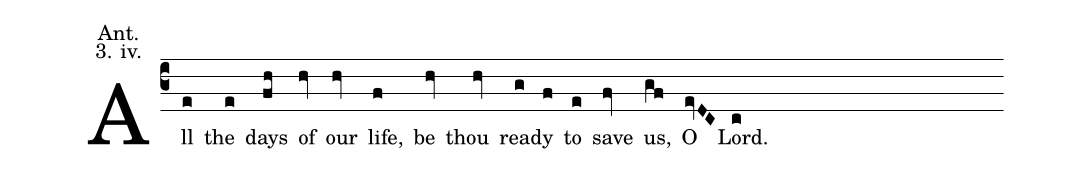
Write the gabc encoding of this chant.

annotation: Ant.;
annotation: 3. iv.;
%%
(c3) All(e) the(e) days(fh) of(hv) our(hv) life,(f) be(hv) thou(hv) rea(g)dy(f) to(e) save(fv) us,(gf) O(evDC) Lord.(c)
